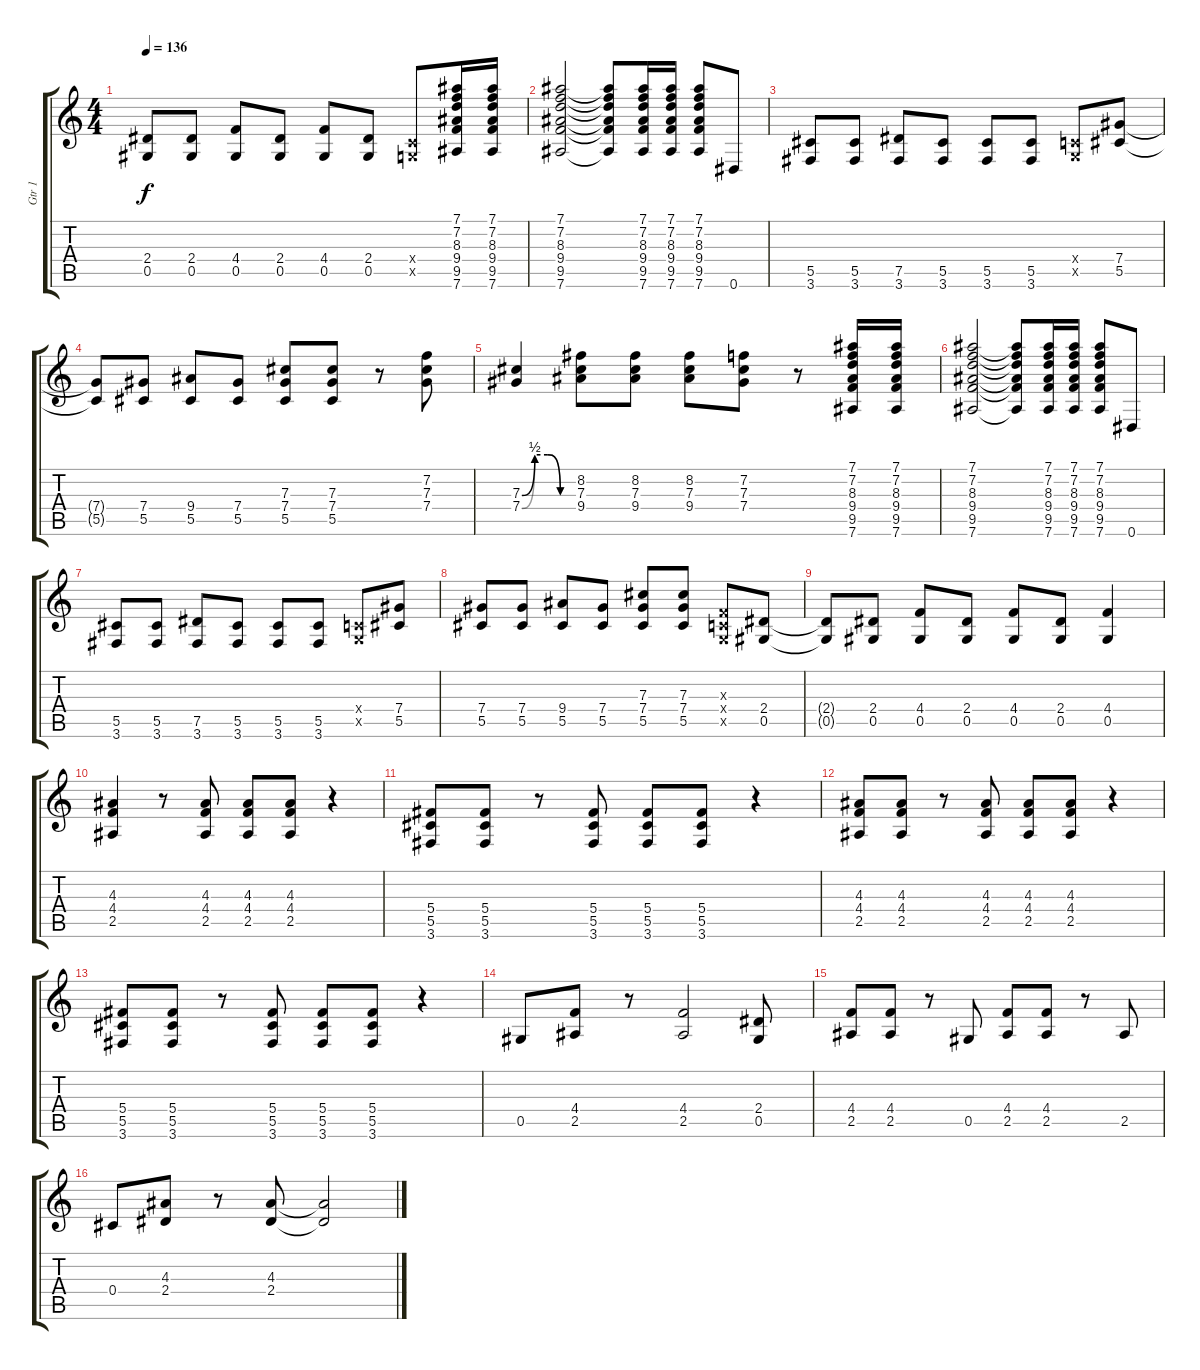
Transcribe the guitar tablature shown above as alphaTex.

\track ("Gtr 1" "Gtr 1") {instrument overdrivenguitar}
\staff {score tabs}
\tuning (Eb4 Bb3 Gb3 Db3 Ab2 Eb2) {hide}
\ts (4 4)
\tempo 136
\clef g2
\ks c
(2.4{t} 0.5{t}).8{dy f} (2.4 0.5).8 (4.4 0.5).8 (2.4 0.5).8 (4.4 0.5).8 (2.4 0.5).8 (-1.4{x} -1.5{x}).8 (7.1 7.2 8.3 9.4 9.5 7.6).16 (7.1 7.2 8.3 9.4 9.5 7.6).16 |
(7.1 7.2 8.3 9.4 9.5 7.6).2 (7.1{t} 7.2{t} 8.3{t} 9.4{t} 9.5{t} 7.6{t}).8 (7.1 7.2 8.3 9.4 9.5 7.6).16 (7.1 7.2 8.3 9.4 9.5 7.6).16 (7.1 7.2 8.3 9.4 9.5 7.6).8 0.6.8 |
(5.5 3.6).8 (5.5 3.6).8 (7.5 3.6).8 (5.5 3.6).8 (5.5 3.6).8 (5.5 3.6).8 (-1.4{x} -1.5{x}).8 (7.4 5.5).8 |
(7.4{t} 5.5{t}).8 (7.4 5.5).8 (9.4 5.5).8 (7.4 5.5).8 (7.3 7.4 5.5).8 (7.3 7.4 5.5).8 r.8 (7.2 7.3 7.4).8 |
(7.3{be (custom 0 0 15 2 30 2 45 0 60 0)} 7.4{be (custom 0 0 15 2 30 2 45 0 60 0)}).4 (8.2 7.3 9.4).8 (8.2 7.3 9.4).8 (8.2 7.3 9.4).8 (7.2 7.3 7.4).8 r.8 (7.1 7.2 8.3 9.4 9.5 7.6).16 (7.1 7.2 8.3 9.4 9.5 7.6).16 |
(7.1 7.2 8.3 9.4 9.5 7.6).2 (7.1{t} 7.2{t} 8.3{t} 9.4{t} 9.5{t} 7.6{t}).8 (7.1 7.2 8.3 9.4 9.5 7.6).16 (7.1 7.2 8.3 9.4 9.5 7.6).16 (7.1 7.2 8.3 9.4 9.5 7.6).8 0.6.8 |
(5.5 3.6).8 (5.5 3.6).8 (7.5 3.6).8 (5.5 3.6).8 (5.5 3.6).8 (5.5 3.6).8 (-1.4{x} -1.5{x}).8 (7.4 5.5).8 |
(7.4 5.5).8 (7.4 5.5).8 (9.4 5.5).8 (7.4 5.5).8 (7.3 7.4 5.5).8 (7.3 7.4 5.5).8 (-1.3{x} -1.4{x} -1.5{x}).8 (2.4 0.5).8 |
(2.4{t} 0.5{t}).8 (2.4 0.5).8 (4.4 0.5).8 (2.4 0.5).8 (4.4 0.5).8 (2.4 0.5).8 (4.4 0.5).4 |
(4.3 4.4 2.5).4 r.8 (4.3 4.4 2.5).8 (4.3 4.4 2.5).8 (4.3 4.4 2.5).8 r.4 |
(5.4 5.5 3.6).8 (5.4 5.5 3.6).8 r.8 (5.4 5.5 3.6).8 (5.4 5.5 3.6).8 (5.4 5.5 3.6).8 r.4 |
(4.3 4.4 2.5).8 (4.3 4.4 2.5).8 r.8 (4.3 4.4 2.5).8 (4.3 4.4 2.5).8 (4.3 4.4 2.5).8 r.4 |
(5.4 5.5 3.6).8 (5.4 5.5 3.6).8 r.8 (5.4 5.5 3.6).8 (5.4 5.5 3.6).8 (5.4 5.5 3.6).8 r.4 |
0.5.8 (4.4 2.5).8 r.8 (4.4 2.5).2 (2.4 0.5).8 |
(4.4 2.5).8 (4.4 2.5).8 r.8 0.5.8 (4.4 2.5).8 (4.4 2.5).8 r.8 2.5.8 |
0.4.8 (4.3 2.4).8 r.8 (4.3 2.4).8 (4.3{t} 2.4{t}).2
